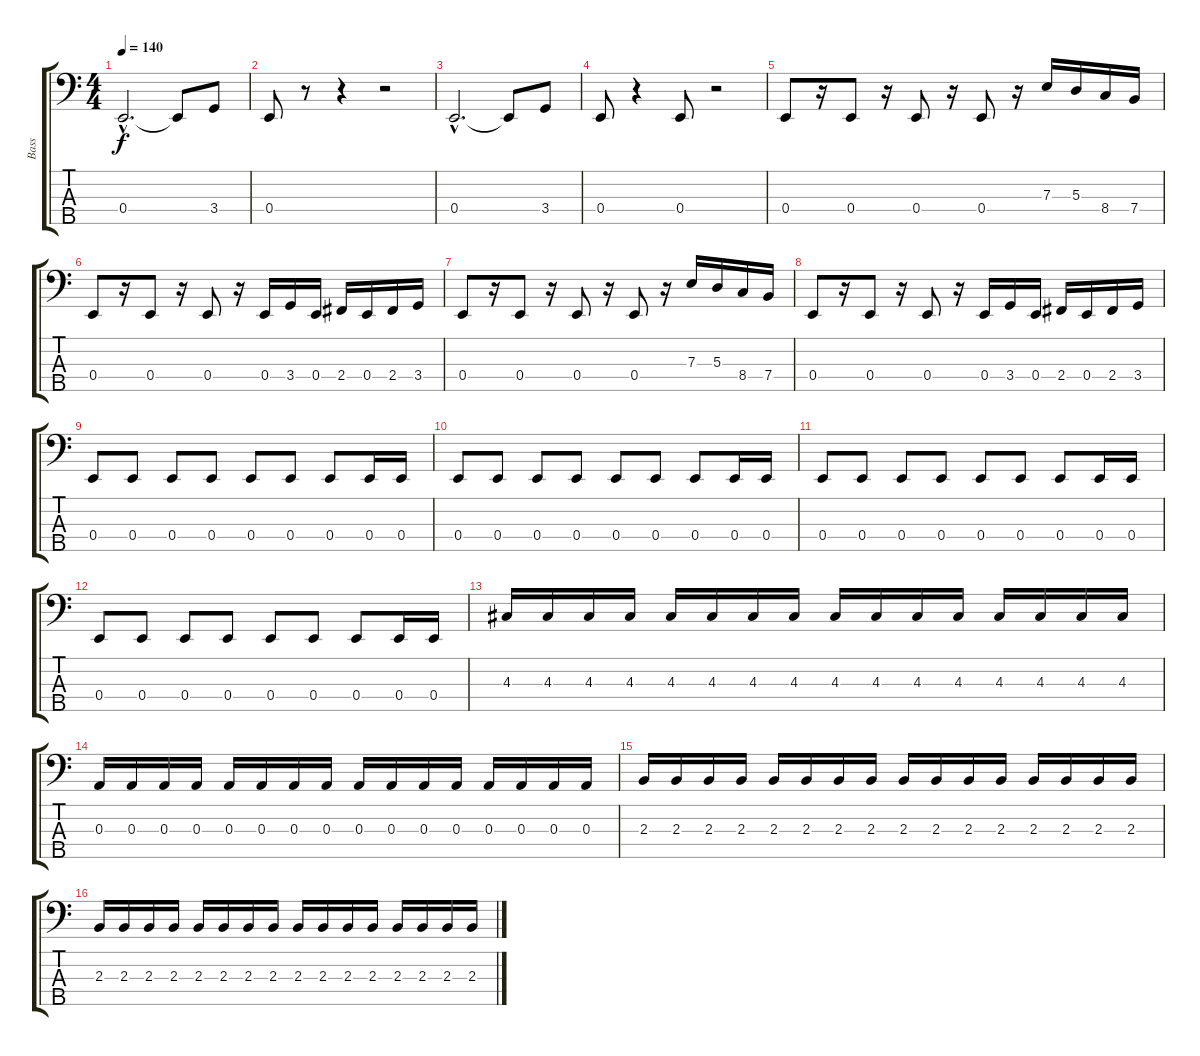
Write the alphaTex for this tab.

\track ("Bass" "Bass") {instrument electricbassfinger}
\staff {score tabs}
\tuning (G2 D2 A1 E1 B0) {hide}
\ts (4 4)
\tempo 140
\clef f4
\ks c
0.4{hac}.2{d dy f instrument electricbassfinger} 0.4{t}.8 3.4.8 |
0.4.8 r.8 r.4 r.2 |
0.4{hac}.2{d} 0.4{t}.8 3.4.8 |
0.4.8 r.4 0.4.8 r.2 |
0.4.8 r.16 0.4.8 r.16 0.4.8 r.16 0.4.8 r.16 7.3.16 5.3.16 8.4.16 7.4.16 |
0.4.8 r.16 0.4.8 r.16 0.4.8 r.16 0.4.16 3.4.16 0.4.16 2.4.16 0.4.16 2.4.16 3.4.16 |
0.4.8 r.16 0.4.8 r.16 0.4.8 r.16 0.4.8 r.16 7.3.16 5.3.16 8.4.16 7.4.16 |
0.4.8 r.16 0.4.8 r.16 0.4.8 r.16 0.4.16 3.4.16 0.4.16 2.4.16 0.4.16 2.4.16 3.4.16 |
0.4.8 0.4.8 0.4.8 0.4.8 0.4.8 0.4.8 0.4.8 0.4.16 0.4.16 |
0.4.8 0.4.8 0.4.8 0.4.8 0.4.8 0.4.8 0.4.8 0.4.16 0.4.16 |
0.4.8 0.4.8 0.4.8 0.4.8 0.4.8 0.4.8 0.4.8 0.4.16 0.4.16 |
0.4.8 0.4.8 0.4.8 0.4.8 0.4.8 0.4.8 0.4.8 0.4.16 0.4.16 |
4.3.16 4.3.16 4.3.16 4.3.16 4.3.16 4.3.16 4.3.16 4.3.16 4.3.16 4.3.16 4.3.16 4.3.16 4.3.16 4.3.16 4.3.16 4.3.16 |
0.3.16 0.3.16 0.3.16 0.3.16 0.3.16 0.3.16 0.3.16 0.3.16 0.3.16 0.3.16 0.3.16 0.3.16 0.3.16 0.3.16 0.3.16 0.3.16 |
2.3.16 2.3.16 2.3.16 2.3.16 2.3.16 2.3.16 2.3.16 2.3.16 2.3.16 2.3.16 2.3.16 2.3.16 2.3.16 2.3.16 2.3.16 2.3.16 |
2.3.16 2.3.16 2.3.16 2.3.16 2.3.16 2.3.16 2.3.16 2.3.16 2.3.16 2.3.16 2.3.16 2.3.16 2.3.16 2.3.16 2.3.16 2.3.16
